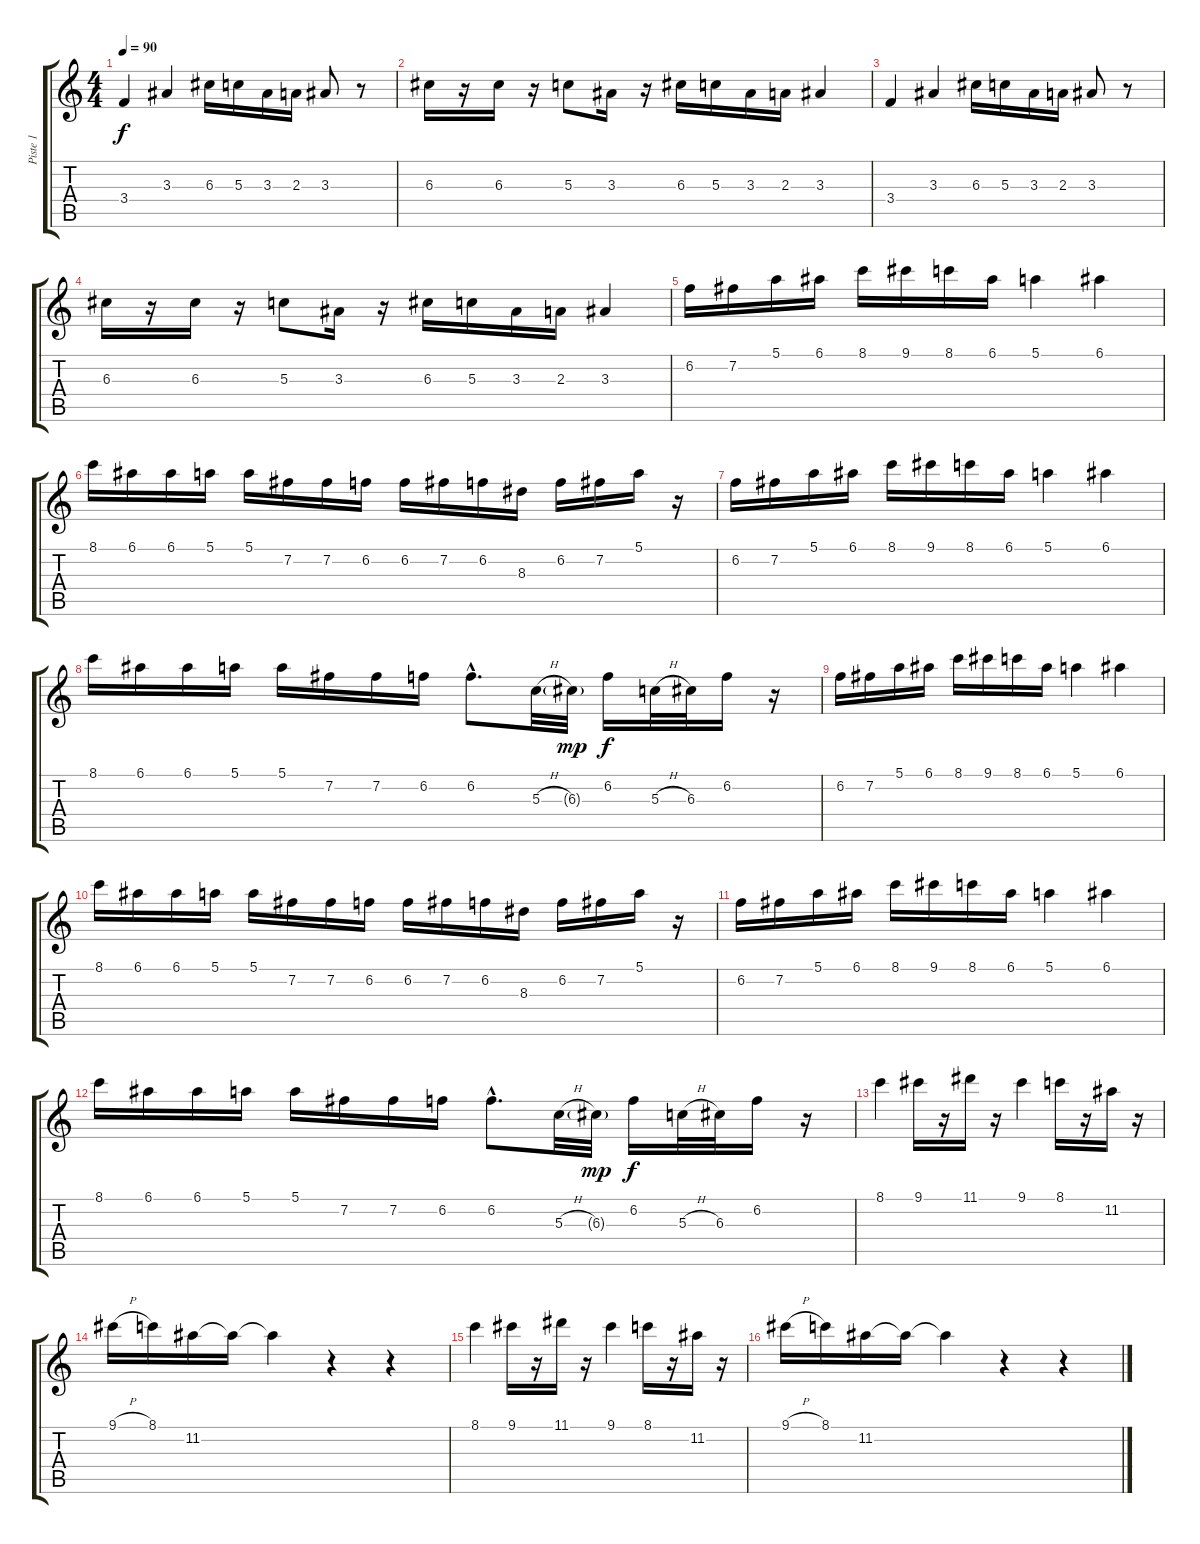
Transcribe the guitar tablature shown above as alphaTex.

\track ("Piste 1" "Piste 1") {instrument acousticguitarsteel}
\staff {score tabs}
\tuning (E4 B3 G3 D3 A2 E2) {hide}
\ts (4 4)
\tempo 90
\clef g2
\ks c
3.4.4{dy f instrument acousticguitarsteel} 3.3.4 6.3.16 5.3.16 3.3.16 2.3.16 3.3.8 r.8 |
6.3.16 r.16 6.3.16 r.16 5.3.8 3.3.16 r.16 6.3.16 5.3.16 3.3.16 2.3.16 3.3.4 |
3.4.4 3.3.4 6.3.16 5.3.16 3.3.16 2.3.16 3.3.8 r.8 |
6.3.16 r.16 6.3.16 r.16 5.3.8 3.3.16 r.16 6.3.16 5.3.16 3.3.16 2.3.16 3.3.4 |
6.2.16 7.2.16 5.1.16 6.1.16 8.1.16 9.1.16 8.1.16 6.1.16 5.1.4 6.1.4 |
8.1.16 6.1.16 6.1.16 5.1.16 5.1.16 7.2.16 7.2.16 6.2.16 6.2.16 7.2.16 6.2.16 8.3.16 6.2.16 7.2.16 5.1.16 r.16 |
6.2.16 7.2.16 5.1.16 6.1.16 8.1.16 9.1.16 8.1.16 6.1.16 5.1.4 6.1.4 |
8.1.16 6.1.16 6.1.16 5.1.16 5.1.16 7.2.16 7.2.16 6.2.16 6.2{hac}.8{d} 5.3{h}.32 6.3{g}.32{dy mp} 6.2.16{dy f} 5.3{h}.32 6.3.32 6.2.16 r.16 |
6.2.16 7.2.16 5.1.16 6.1.16 8.1.16 9.1.16 8.1.16 6.1.16 5.1.4 6.1.4 |
8.1.16 6.1.16 6.1.16 5.1.16 5.1.16 7.2.16 7.2.16 6.2.16 6.2.16 7.2.16 6.2.16 8.3.16 6.2.16 7.2.16 5.1.16 r.16 |
6.2.16 7.2.16 5.1.16 6.1.16 8.1.16 9.1.16 8.1.16 6.1.16 5.1.4 6.1.4 |
8.1.16 6.1.16 6.1.16 5.1.16 5.1.16 7.2.16 7.2.16 6.2.16 6.2{hac}.8{d} 5.3{h}.32 6.3{g}.32{dy mp} 6.2.16{dy f} 5.3{h}.32 6.3.32 6.2.16 r.16 |
8.1.4 9.1.16 r.16 11.1.16 r.16 9.1.4 8.1.16 r.16 11.2.16 r.16 |
9.1{h}.16 8.1.16 11.2.16 11.2{t}.16 11.2{t}.4 r.4 r.4 |
8.1.4 9.1.16 r.16 11.1.16 r.16 9.1.4 8.1.16 r.16 11.2.16 r.16 |
9.1{h}.16 8.1.16 11.2.16 11.2{t}.16 11.2{t}.4 r.4 r.4
